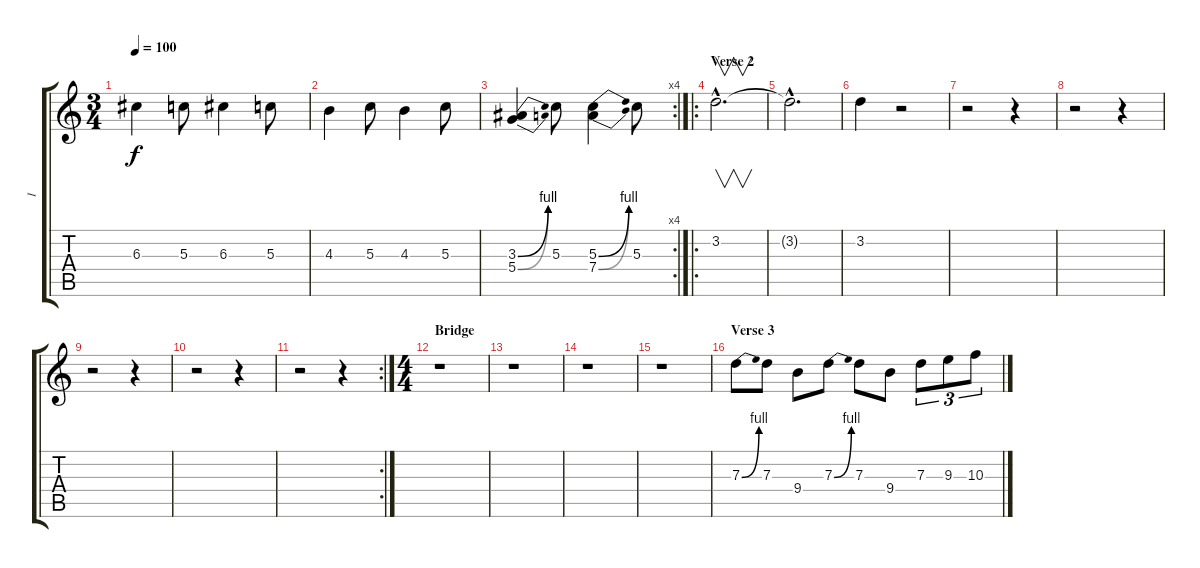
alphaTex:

\track ("I" "I") {instrument distortionguitar}
\staff {score tabs}
\tuning (E4 B3 G3 D3 A2 D2) {hide}
\ts (3 4)
\tempo 100
\clef g2
\ks c
6.3.4{dy f} 5.3.8 6.3.4 5.3.8 |
4.3.4 5.3.8 4.3.4 5.3.8 |
\rc 4
(3.3{be (bend 0 0 60 4)} 5.4{be (bend 0 0 60 4)}).4 5.3.8 (5.3{be (bend 0 0 60 4)} 7.4{be (bend 0 0 60 4)}).4 5.3.8 |
\ro
\section ("" "Verse 2")
3.2{hac}.2{v d} |
3.2{hac t}.2{d} |
3.2.4 r.2{volume 0} |
r.2 r.4 |
r.2 r.4 |
r.2 r.4 |
r.2 r.4 |
\rc 2
r.2 r.4 |
\ts (4 4)
\section ("" "Bridge")
r.1 |
r.1 |
r.1 |
r.1 |
\section ("" "Verse 3")
7.3{be (bend 0 0 60 4)}.8{volume 16} 7.3.8 9.4.8 7.3{be (bend 0 0 60 4)}.8 7.3.8 9.4.8 7.3.8{tu (3 2)} 9.3.8{tu (3 2)} 10.3.8{tu (3 2)}
